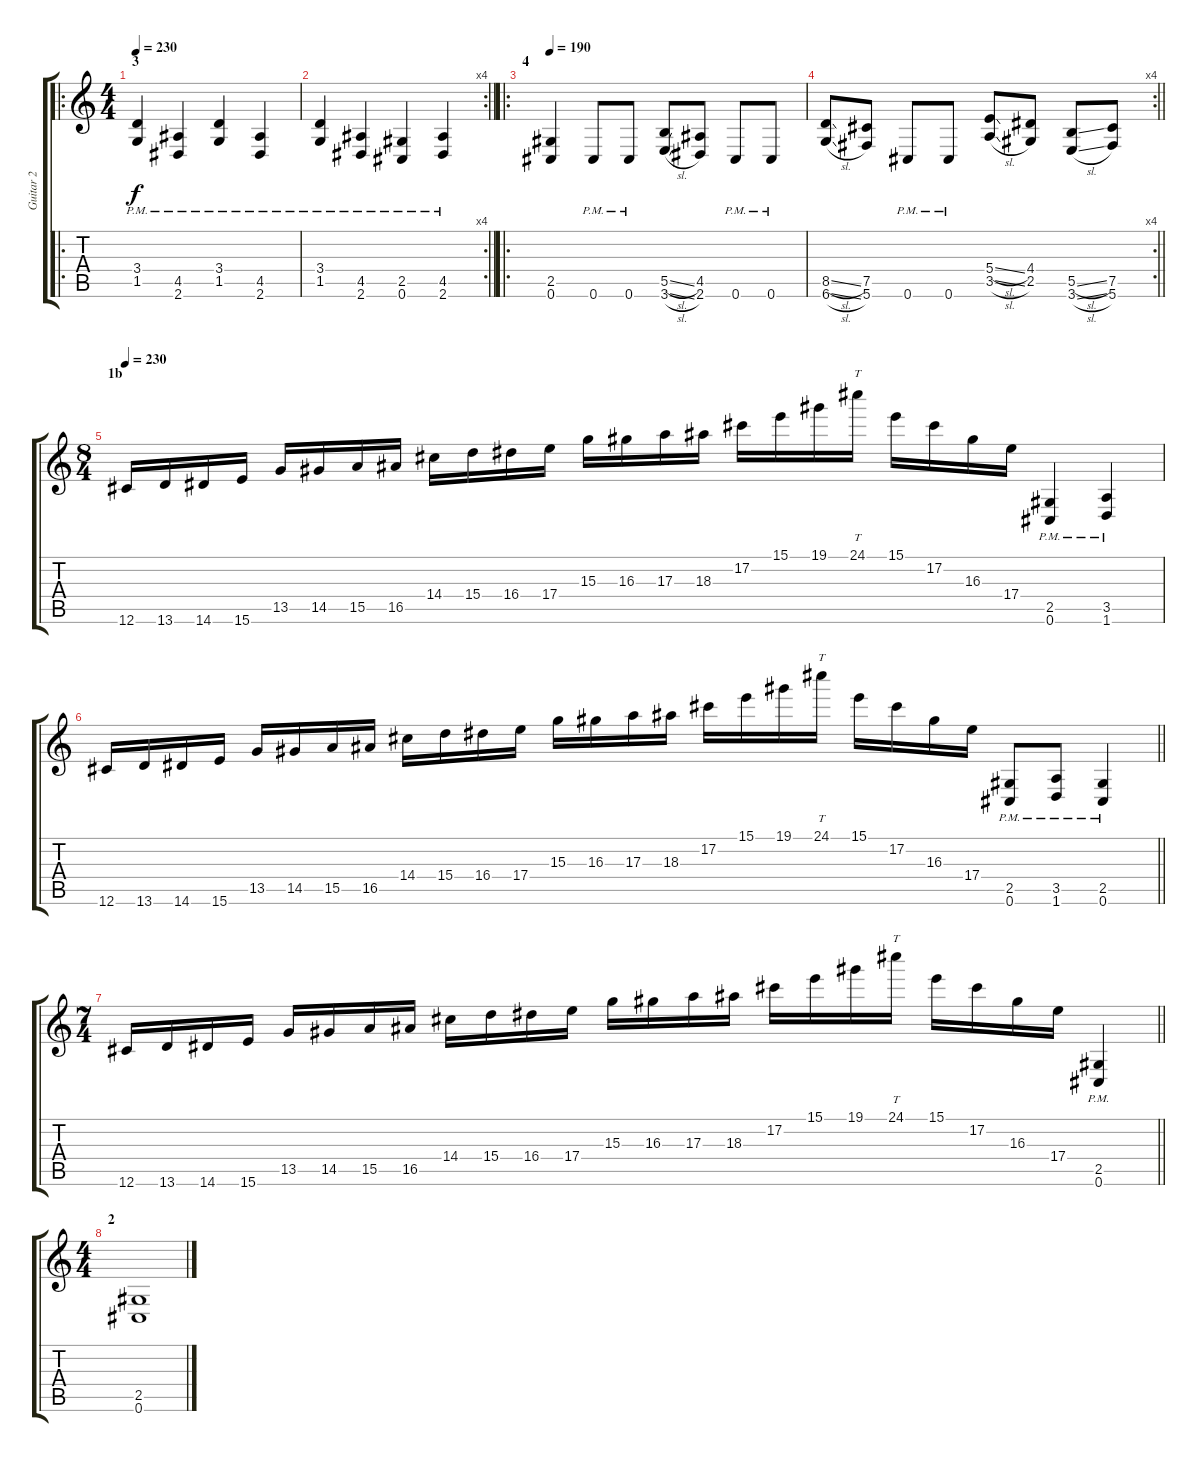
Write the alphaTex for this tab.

\track ("Guitar 2" "Guitar 2") {instrument distortionguitar}
\staff {score tabs}
\tuning (Db4 Ab3 E3 B2 Gb2 Db2) {hide}
\ro
\ts (4 4)
\section ("" "3")
\tempo 230
\clef g2
\ks c
(3.4{pm} 1.5{pm}).4{dy f} (4.5{pm} 2.6{pm}).4 (3.4{pm} 1.5{pm}).4 (4.5{pm} 2.6{pm}).4 |
\rc 4
\barLineRight lightlight
(3.4{pm} 1.5{pm}).4 (4.5{pm} 2.6{pm}).4 (2.5{pm} 0.6{pm}).4 (4.5{pm} 2.6{pm}).4 |
\ro
\section ("" "4")
\tempo 190
(2.5 0.6).4 0.6{pm}.8 0.6{pm}.8 (5.5{sl} 3.6{sl}).8 (4.5 2.6).8 0.6{pm}.8 0.6{pm}.8 |
\rc 4
\barLineRight lightlight
(8.5{sl} 6.6{sl}).8 (7.5 5.6).8 0.6{pm}.8 0.6{pm}.8 (5.4{sl} 3.5{sl}).8 (4.4 2.5).8 (5.5{sl} 3.6{sl}).8 (7.5 5.6).8 |
\ts (8 4)
\section ("" "1b")
\tempo 230
12.6.16 13.6.16 14.6.16 15.6.16 13.5.16 14.5.16 15.5.16 16.5.16 14.4.16 15.4.16 16.4.16 17.4.16 15.3.16 16.3.16 17.3.16 18.3.16 17.2.16 15.1.16 19.1.16 24.1.16{tt} 15.1.16 17.2.16 16.3.16 17.4.16 (2.5{pm} 0.6{pm}).4 (3.5{pm} 1.6{pm}).4 |
\barLineRight lightlight
12.6.16 13.6.16 14.6.16 15.6.16 13.5.16 14.5.16 15.5.16 16.5.16 14.4.16 15.4.16 16.4.16 17.4.16 15.3.16 16.3.16 17.3.16 18.3.16 17.2.16 15.1.16 19.1.16 24.1.16{tt} 15.1.16 17.2.16 16.3.16 17.4.16 (2.5{pm} 0.6{pm}).8 (3.5{pm} 1.6{pm}).8 (2.5{pm} 0.6{pm}).4 |
\ts (7 4)
\barLineRight lightlight
12.6.16 13.6.16 14.6.16 15.6.16 13.5.16 14.5.16 15.5.16 16.5.16 14.4.16 15.4.16 16.4.16 17.4.16 15.3.16 16.3.16 17.3.16 18.3.16 17.2.16 15.1.16 19.1.16 24.1.16{tt} 15.1.16 17.2.16 16.3.16 17.4.16 (2.5{pm} 0.6{pm}).4 |
\ts (4 4)
\section ("" "2")
(2.5 0.6).1
